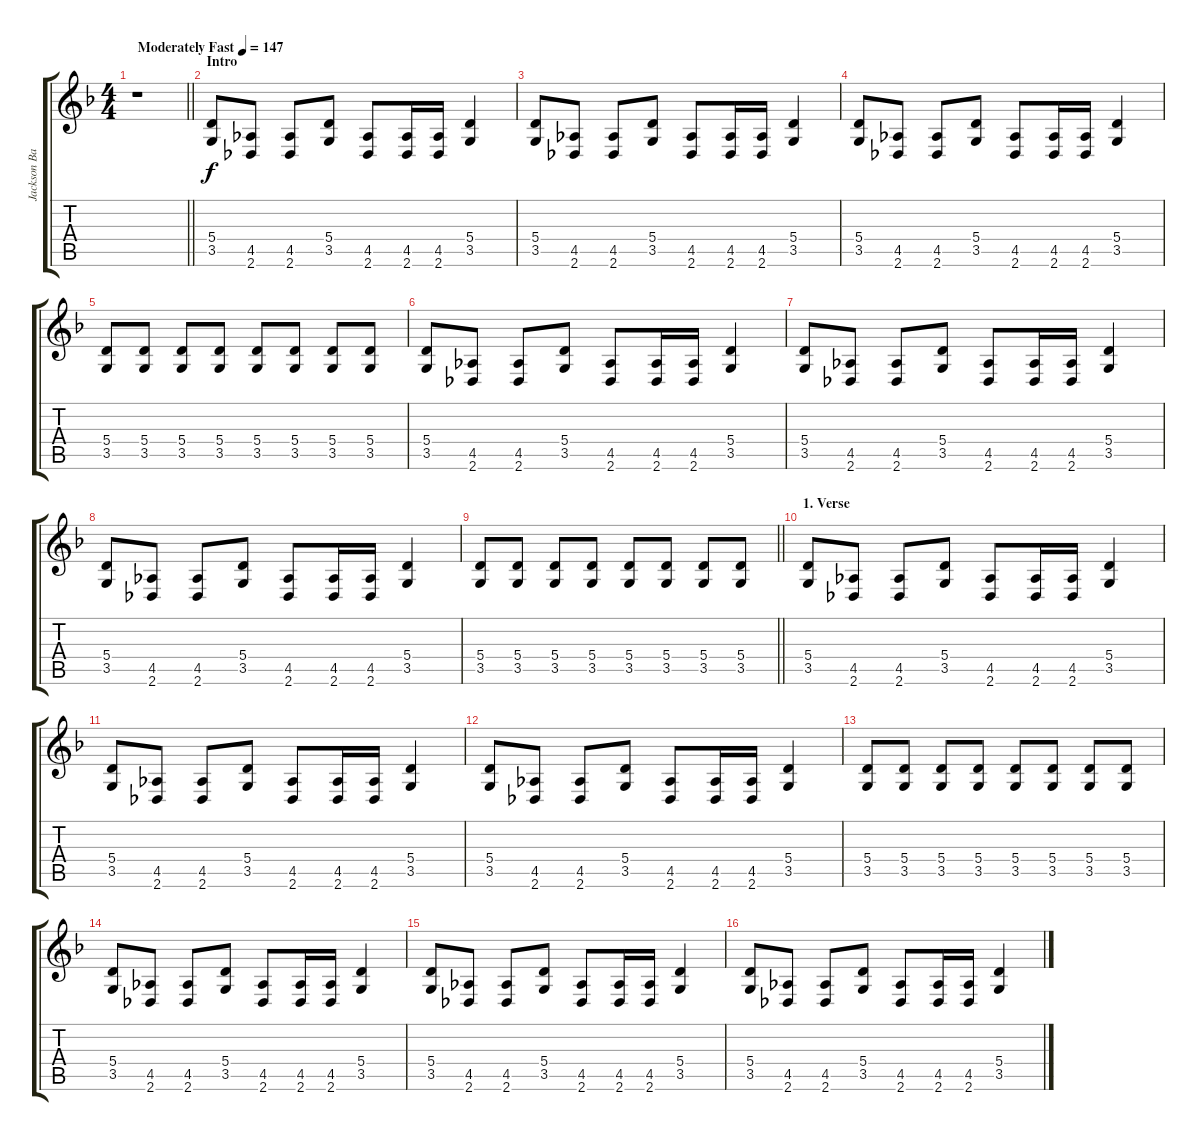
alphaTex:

\track ("Jackson Bandeira (Lead)" "Jackson Ba") {instrument distortionguitar}
\staff {score tabs}
\tuning (B3 Gb3 D3 A2 E2 B1) {hide}
\ts (4 4)
\tempo (147 "Moderately Fast")
\clef g2
\barLineRight lightlight
\ks f
r.1{dy f instrument distortionguitar} |
\section ("" "Intro")
(5.4 3.5).8 (4.5 2.6).8 (4.5 2.6).8 (5.4 3.5).8 (4.5 2.6).8 (4.5 2.6).16 (4.5 2.6).16 (5.4 3.5).4 |
(5.4 3.5).8 (4.5 2.6).8 (4.5 2.6).8 (5.4 3.5).8 (4.5 2.6).8 (4.5 2.6).16 (4.5 2.6).16 (5.4 3.5).4 |
(5.4 3.5).8 (4.5 2.6).8 (4.5 2.6).8 (5.4 3.5).8 (4.5 2.6).8 (4.5 2.6).16 (4.5 2.6).16 (5.4 3.5).4 |
(5.4 3.5).8 (5.4 3.5).8 (5.4 3.5).8 (5.4 3.5).8 (5.4 3.5).8 (5.4 3.5).8 (5.4 3.5).8 (5.4 3.5).8 |
(5.4 3.5).8 (4.5 2.6).8 (4.5 2.6).8 (5.4 3.5).8 (4.5 2.6).8 (4.5 2.6).16 (4.5 2.6).16 (5.4 3.5).4 |
(5.4 3.5).8 (4.5 2.6).8 (4.5 2.6).8 (5.4 3.5).8 (4.5 2.6).8 (4.5 2.6).16 (4.5 2.6).16 (5.4 3.5).4 |
(5.4 3.5).8 (4.5 2.6).8 (4.5 2.6).8 (5.4 3.5).8 (4.5 2.6).8 (4.5 2.6).16 (4.5 2.6).16 (5.4 3.5).4 |
\barLineRight lightlight
(5.4 3.5).8 (5.4 3.5).8 (5.4 3.5).8 (5.4 3.5).8 (5.4 3.5).8 (5.4 3.5).8 (5.4 3.5).8 (5.4 3.5).8 |
\section ("" "1. Verse")
(5.4 3.5).8 (4.5 2.6).8 (4.5 2.6).8 (5.4 3.5).8 (4.5 2.6).8 (4.5 2.6).16 (4.5 2.6).16 (5.4 3.5).4 |
(5.4 3.5).8 (4.5 2.6).8 (4.5 2.6).8 (5.4 3.5).8 (4.5 2.6).8 (4.5 2.6).16 (4.5 2.6).16 (5.4 3.5).4 |
(5.4 3.5).8 (4.5 2.6).8 (4.5 2.6).8 (5.4 3.5).8 (4.5 2.6).8 (4.5 2.6).16 (4.5 2.6).16 (5.4 3.5).4 |
(5.4 3.5).8 (5.4 3.5).8 (5.4 3.5).8 (5.4 3.5).8 (5.4 3.5).8 (5.4 3.5).8 (5.4 3.5).8 (5.4 3.5).8 |
(5.4 3.5).8 (4.5 2.6).8 (4.5 2.6).8 (5.4 3.5).8 (4.5 2.6).8 (4.5 2.6).16 (4.5 2.6).16 (5.4 3.5).4 |
(5.4 3.5).8 (4.5 2.6).8 (4.5 2.6).8 (5.4 3.5).8 (4.5 2.6).8 (4.5 2.6).16 (4.5 2.6).16 (5.4 3.5).4 |
(5.4 3.5).8 (4.5 2.6).8 (4.5 2.6).8 (5.4 3.5).8 (4.5 2.6).8 (4.5 2.6).16 (4.5 2.6).16 (5.4 3.5).4
